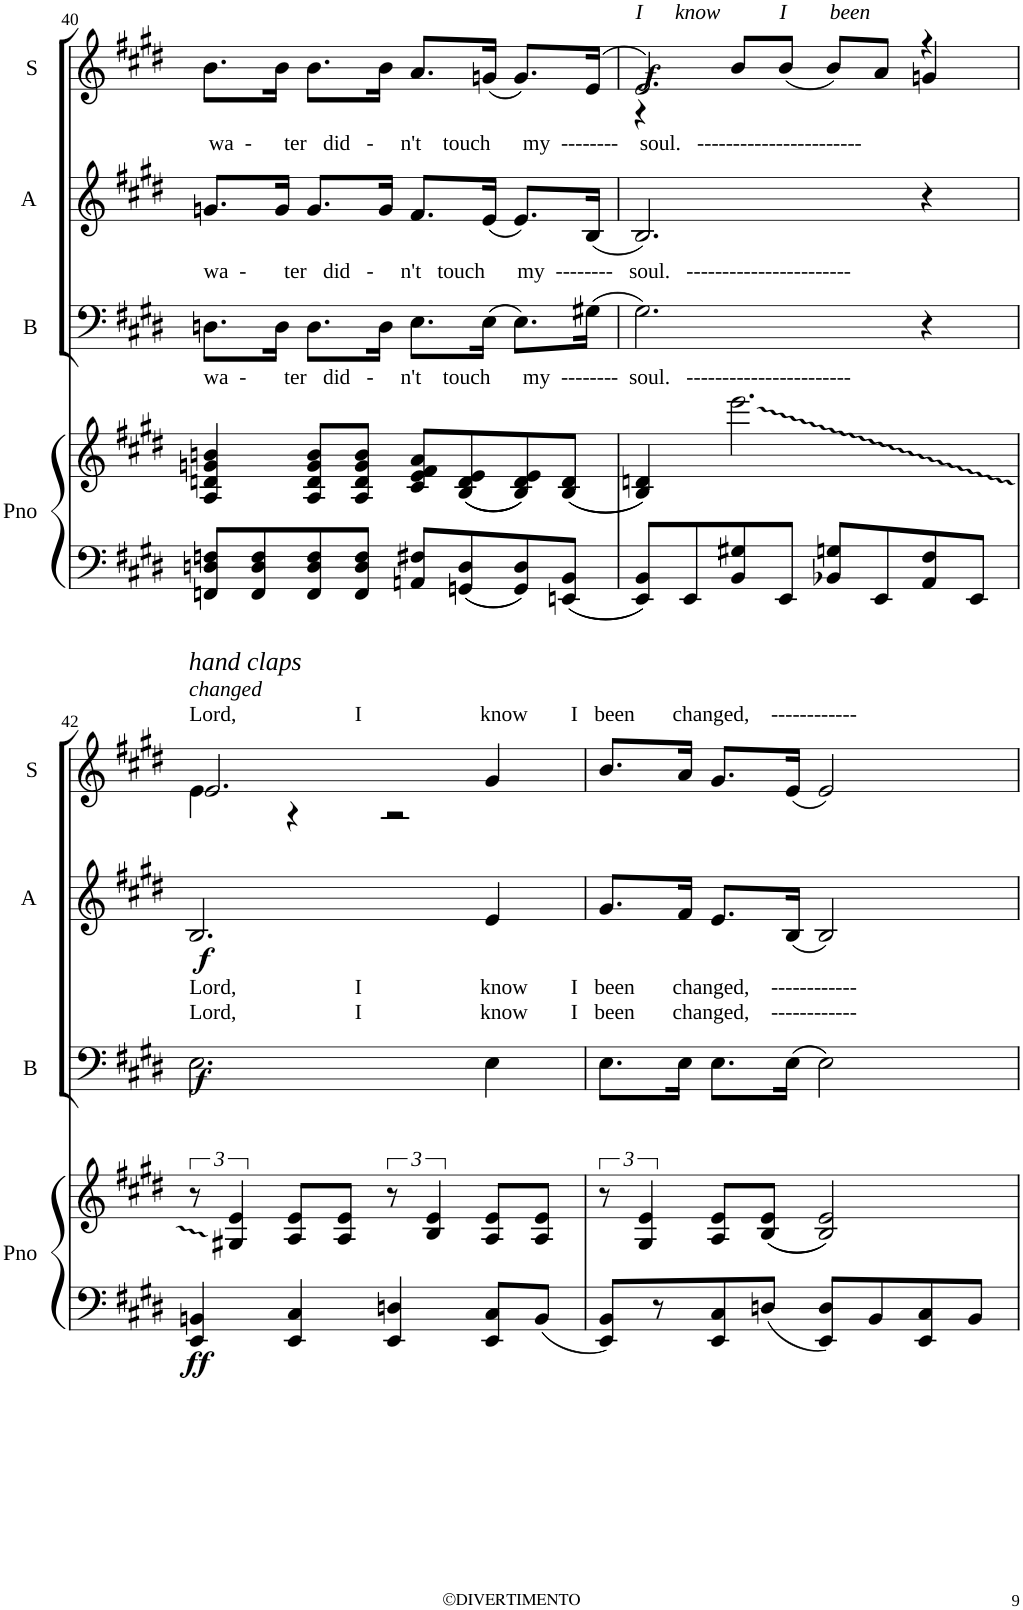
**kern	**kern	**dynam	**kern	**dynam	**kern	**dynam	**kern	**dynam
*part4	*part4	*part4	*part3	*part3	*part2	*part2	*part1	*part1
*staff5	*staff4	*staff4/5	*staff3	*staff3	*staff2	*staff2	*staff1	*staff1
*I"Piano	*	*	*I"Basse	*	*I"Alto	*	*I"Soprano	*
*I'Pno	*	*	*I'B	*	*I'A	*	*I'S	*
!!LO:PB:g=z
*clefF4	*clefG2	*	*clefF4	*	*clefG2	*	*clefG2	*
*k[f#c#g#d#]	*k[f#c#g#d#]	*	*k[f#c#g#d#]	*	*k[f#c#g#d#]	*	*k[f#c#g#d#]	*
*E:	*E:	*	*E:	*	*E:	*	*E:	*
*M4/4	*M4/4	*	*M4/4	*	*M4/4	*	*M4/4	*
=40	=40	=40	=40	=40	=40	=40	=40	=40
!	!	!	!	!	!LO:TX:a:t=wa  -      ter   did   -     n't    touch      my  --------    soul.   -----------------------	!	!	!
!	!	!	!LO:TX:a:t=wa  -       ter   did   -     n't   touch      my  --------   soul.   -----------------------	!	!	!	!	!
!	!LO:TX:a:t=wa  -       ter   did   -     n't    touch      my  --------  soul.   -----------------------	!	!	!	!	!	!	!
8FFn/ 8Dn/ 8Fn/L	4A/ 4dn/ 4gn/ 4bn/	.	8.Dn\L	.	8.gn/L	.	8.b\L	.
8FF/ 8D/ 8F/	.	.	.	.	.	.	.	.
.	.	.	16D\Jk	.	16g/Jk	.	16b\Jk	.
8FF/ 8D/ 8F/	8A/ 8d/ 8g/ 8b/L	.	8.D\L	.	8.g/L	.	8.b\L	.
8FF/ 8D/ 8F/J	8A/ 8d/ 8g/ 8b/J	.	.	.	.	.	.	.
.	.	.	16D\Jk	.	16g/Jk	.	16b\Jk	.
8AAn/ 8F#X/L	8c#/ 8e/ 8f#/ 8a/L	.	8.E\L	.	8.f#/L	.	8.a/L	.
8GGn/ 8D/	(((8B/ 8d/ 8e/	.	.	.	.	.	.	.
.	.	.	(16E\Jk	.	(16e/Jk	.	(16gn/Jk	.
8GG/ 8D/	8B/ 8d/ 8e/)))	.	8.E\L)	.	8.e/L)	.	8.g/L)	.
8EEn/ 8BB/J	((8B/ 8d/J	.	.	.	.	.	.	.
.	.	.	(16G#X\Jk	.	(16B/Jk	.	(16e/Jk	.
=41	=41	=41	=41	=41	=41	=41	=41	=41
*	*	*	*	*	*	*	*^	*
!	!	!	!	!	!	!	!LO:TX:a:i:t=I      know           I        been	!	!
!	!	!	!	!	!	!	!	!	!LO:DY:b
8EE/ 8BB/L	4B/ 4dn/))	.	2.G#\)	.	2.B/)	.	2.e/)	4r	f
8EE/	.	.	.	.	.	.	.	.	.
8BB/ 8G#X/	2.eee\	.	.	.	.	.	.	8b/L	.
8EE/J	.	.	.	.	.	.	.	(8b/J	.
8BB-X/ 8Gn/L	.	.	.	.	.	.	.	8b/L)	.
8EE/	.	.	.	.	.	.	.	8a/J	.
8AA/ 8F#/	.	.	4r	.	4r	.	4r	4gn/	.
8EE/J	.	.	.	.	.	.	.	.	.
!!LO:LB:g=z	!!
=42	=42	=42	=42	=42	=42	=42	=42	=42	=42
!	!	!	!	!	!	!	!LO:TX:a:t=Lord,                      I                      know        I   been       changed,    ------------	!	!
!	!	!	!	!	!	!	!LO:TX:a:i:t=changed	!	!
!	!	!	!	!	!	!	!LO:TX:a:i:t=hand claps	!	!
!	!	!	!LO:TX:a:t=Lord,                      I                      know        I   been       changed,    ------------	!	!	!	!	!	!
!	!	!	!LO:TX:a:t=Lord,                      I                      know        I   been       changed,    ------------	!	!	!	!	!	!
!	!	!LO:DY:b=2	!	!LO:DY:b	!	!LO:DY:b	!	!	!
4EE/ 4BBn/	12r	ff	2.E\	f	2.B/	f	2.e/	4e\	.
.	6G#X/ 6e/	.	.	.	.	.	.	.	.
4EE/ 4C#/	8A/ 8e/L	.	.	.	.	.	.	4r	.
.	8A/ 8e/J	.	.	.	.	.	.	.	.
4EE/ 4Dn/	12r	.	.	.	.	.	.	2r	.
.	6B/ 6e/	.	.	.	.	.	.	.	.
8EE/ 8C#/L	8A/ 8e/L	.	4E\	.	4e/	.	4g#/	.	.
8BB/J	8A/ 8e/J	.	.	.	.	.	.	.	.
*	*	*	*	*	*	*	*v	*v	*
=43	=43	=43	=43	=43	=43	=43	=43	=43
8EE/ 8BB/L	12r	.	8.E\L	.	8.g#/L	.	8.b/L	.
.	6G#/ 6e/	.	.	.	.	.	.	.
8r	.	.	.	.	.	.	.	.
.	.	.	16E\Jk	.	16f#/Jk	.	16a/Jk	.
8EE/ 8C#/	8A/ 8e/L	.	8.E\L	.	8.e/L	.	8.g#/L	.
8Dn/J	((8B/ 8e/J	.	.	.	.	.	.	.
.	.	.	(16E\Jk	.	(16B/Jk	.	(16e/Jk	.
8EE/ 8D/L	2B/ 2e/))	.	2E\)	.	2B/)	.	2e/)	.
8BB/	.	.	.	.	.	.	.	.
8EE/ 8C#/	.	.	.	.	.	.	.	.
8BB/J	.	.	.	.	.	.	.	.
=	=	=	=	=	=	=	=	=
*-	*-	*-	*-	*-	*-	*-	*-	*-
